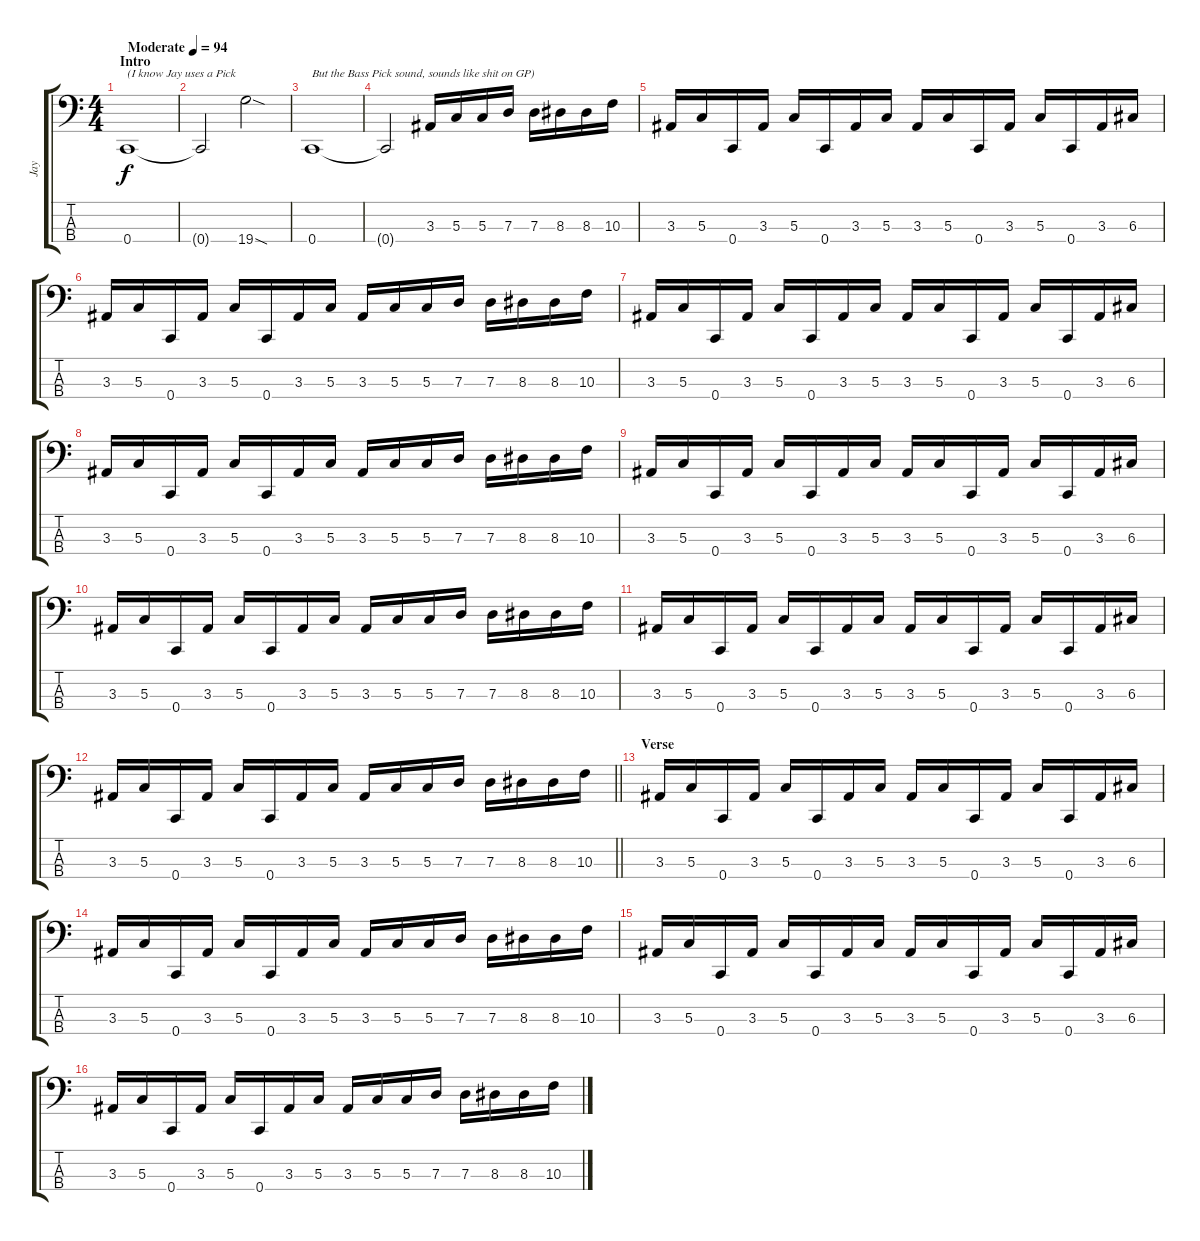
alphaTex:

\track ("Jay" "Jay") {instrument electricbassfinger}
\staff {score tabs}
\tuning (F2 C2 G1 C1) {hide}
\ts (4 4)
\section ("" "Intro")
\tempo (94 "Moderate")
\clef f4
\ks c
0.4.1{txt "(I know Jay uses a Pick" dy f instrument electricbassfinger} |
0.4{t}.2 19.4{sod}.2 |
0.4.1{txt "But the Bass Pick sound, sounds like shit on GP)"} |
0.4{t}.2 3.3.16 5.3.16 5.3.16 7.3.16 7.3.16 8.3.16 8.3.16 10.3.16 |
3.3.16 5.3.16 0.4.16 3.3.16 5.3.16 0.4.16 3.3.16 5.3.16 3.3.16 5.3.16 0.4.16 3.3.16 5.3.16 0.4.16 3.3.16 6.3.16 |
3.3.16 5.3.16 0.4.16 3.3.16 5.3.16 0.4.16 3.3.16 5.3.16 3.3.16 5.3.16 5.3.16 7.3.16 7.3.16 8.3.16 8.3.16 10.3.16 |
3.3.16 5.3.16 0.4.16 3.3.16 5.3.16 0.4.16 3.3.16 5.3.16 3.3.16 5.3.16 0.4.16 3.3.16 5.3.16 0.4.16 3.3.16 6.3.16 |
3.3.16 5.3.16 0.4.16 3.3.16 5.3.16 0.4.16 3.3.16 5.3.16 3.3.16 5.3.16 5.3.16 7.3.16 7.3.16 8.3.16 8.3.16 10.3.16 |
3.3.16 5.3.16 0.4.16 3.3.16 5.3.16 0.4.16 3.3.16 5.3.16 3.3.16 5.3.16 0.4.16 3.3.16 5.3.16 0.4.16 3.3.16 6.3.16 |
3.3.16 5.3.16 0.4.16 3.3.16 5.3.16 0.4.16 3.3.16 5.3.16 3.3.16 5.3.16 5.3.16 7.3.16 7.3.16 8.3.16 8.3.16 10.3.16 |
3.3.16 5.3.16 0.4.16 3.3.16 5.3.16 0.4.16 3.3.16 5.3.16 3.3.16 5.3.16 0.4.16 3.3.16 5.3.16 0.4.16 3.3.16 6.3.16 |
\barLineRight lightlight
3.3.16 5.3.16 0.4.16 3.3.16 5.3.16 0.4.16 3.3.16 5.3.16 3.3.16 5.3.16 5.3.16 7.3.16 7.3.16 8.3.16 8.3.16 10.3.16 |
\section ("" "Verse")
3.3.16 5.3.16 0.4.16 3.3.16 5.3.16 0.4.16 3.3.16 5.3.16 3.3.16 5.3.16 0.4.16 3.3.16 5.3.16 0.4.16 3.3.16 6.3.16 |
3.3.16 5.3.16 0.4.16 3.3.16 5.3.16 0.4.16 3.3.16 5.3.16 3.3.16 5.3.16 5.3.16 7.3.16 7.3.16 8.3.16 8.3.16 10.3.16 |
3.3.16 5.3.16 0.4.16 3.3.16 5.3.16 0.4.16 3.3.16 5.3.16 3.3.16 5.3.16 0.4.16 3.3.16 5.3.16 0.4.16 3.3.16 6.3.16 |
3.3.16 5.3.16 0.4.16 3.3.16 5.3.16 0.4.16 3.3.16 5.3.16 3.3.16 5.3.16 5.3.16 7.3.16 7.3.16 8.3.16 8.3.16 10.3.16
